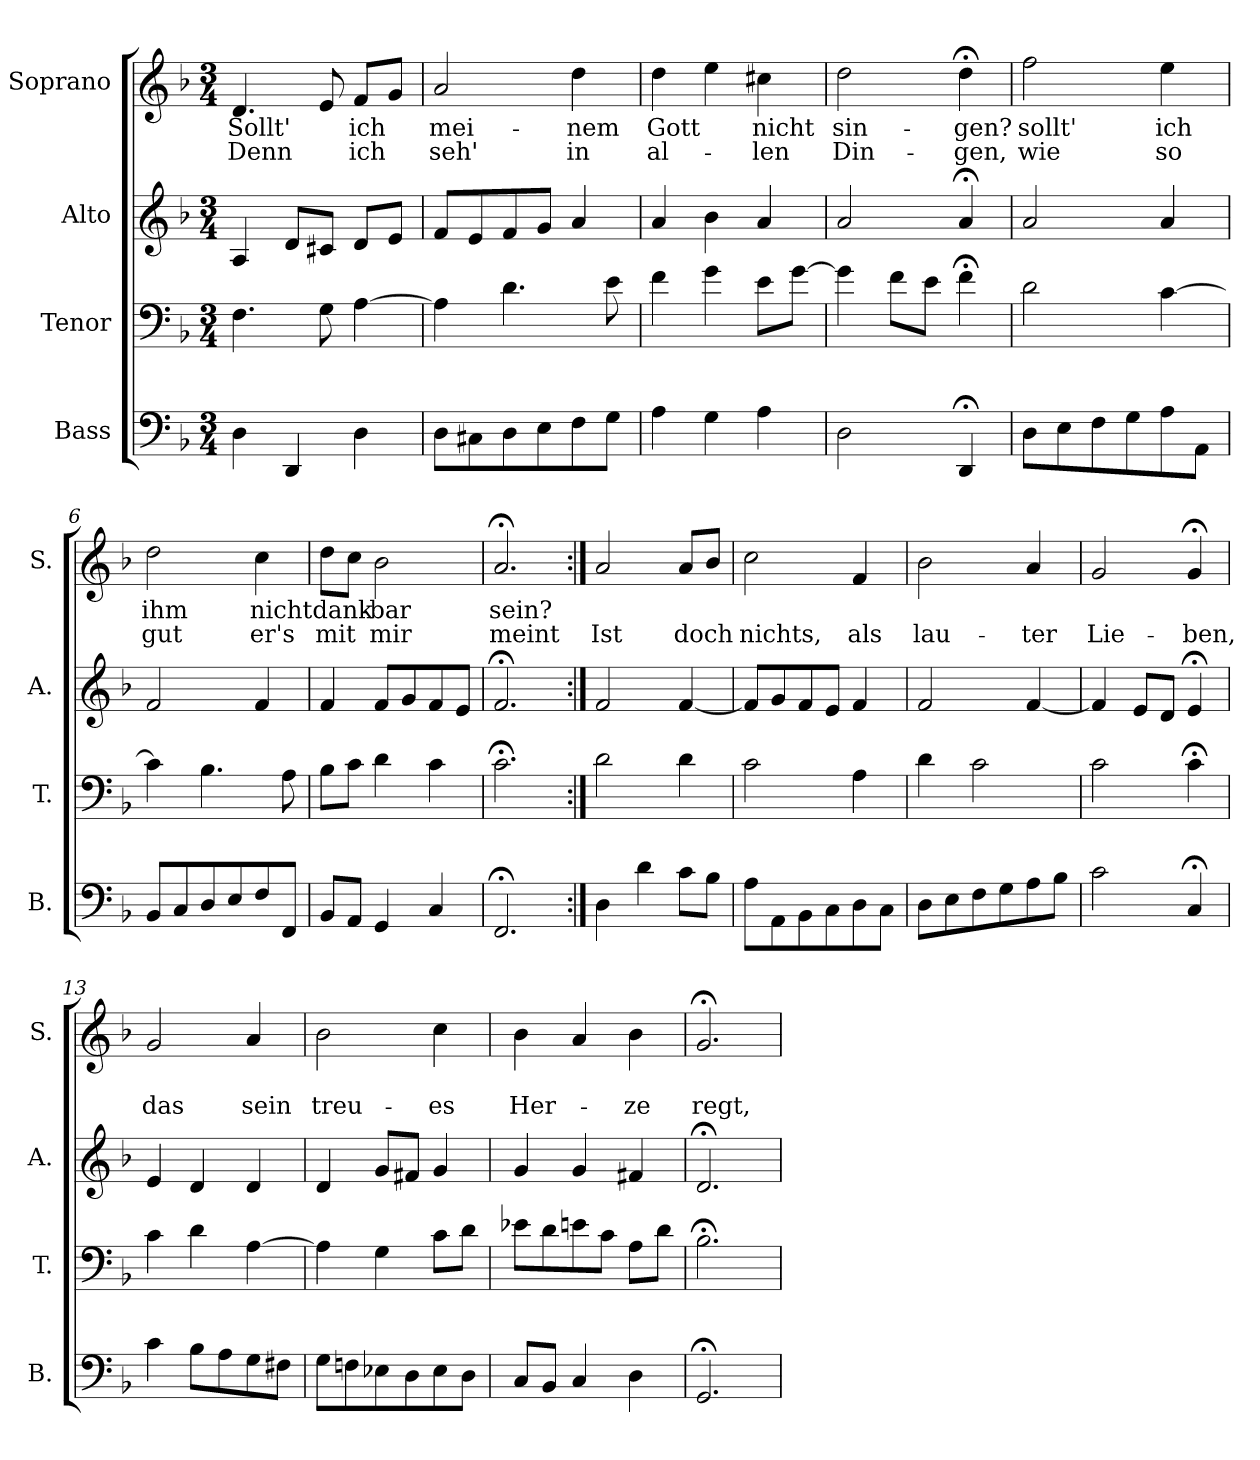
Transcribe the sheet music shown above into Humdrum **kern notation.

**kern	**kern	**kern	**kern	**text	**text
*part4	*part3	*part2	*part1	*part1	*part1
*staff4	*staff3	*staff2	*staff1	*staff1	*staff1
*I"Bass	*I"Tenor	*I"Alto	*I"Soprano	*	*
*I'B.	*I'T.	*I'A.	*I'S.	*	*
*clefF4	*clefF4	*clefG2	*clefG2	*	*
*k[b-]	*k[b-]	*k[b-]	*k[b-]	*	*
*F:	*F:	*F:	*d:	*	*
*M3/4	*M3/4	*M3/4	*M3/4	*	*
=1	=1	=1	=1	=1	=1
4D\	4.F\	4A/	4.d/	Sollt'	Denn
4DD/	.	8d/L	.	.	.
.	8G\	8c#X/J	8e/	.	.
4D\	[4A\	8d/L	8f/L	ich	ich
.	.	8e/J	8g/J	.	.
=2	=2	=2	=2	=2	=2
8D\L	4A\]	8f/L	2a/	mei-	seh'
8C#X\	.	8e/	.	.	.
8D\	4.d\	8f/	.	.	.
8E\	.	8g/J	.	.	.
8F\	.	4a/	4dd\	-nem	in
8G\J	8e\	.	.	.	.
=3	=3	=3	=3	=3	=3
4A\	4f\	4a/	4dd\	Gott	al-
4G\	4g\	4b-\	4ee\	.	.
4A\	8e\L	4a/	4cc#X\	nicht	-len
.	[8g\J	.	.	.	.
=4	=4	=4	=4	=4	=4
2D\	4g\]	2a/	2dd\	sin-	Din-
.	8f\L	.	.	.	.
.	8e\J	.	.	.	.
4DD;</	4f;<\	4a;</	4dd;<\	-gen?	-gen,
=5	=5	=5	=5	=5	=5
8D\L	2d\	2a/	2ff\	sollt'	wie
8E\	.	.	.	.	.
8F\	.	.	.	.	.
8G\	.	.	.	.	.
8A\	[4c\	4a/	4ee\	ich	so
8AA\J	.	.	.	.	.
=6	=6	=6	=6	=6	=6
8BB-/L	4c\]	2f/	2dd\	ihm	gut
8C/	.	.	.	.	.
8D/	4.B-\	.	.	.	.
8E/	.	.	.	.	.
8F/	.	4f/	4cc\	nicht	er's
8FF/J	8A\	.	.	.	.
=7	=7	=7	=7	=7	=7
8BB-/L	8B-\L	4f/	8dd\L	dank-	mit
8AA/J	8c\J	.	8cc\J	.	.
4GG/	4d\	8f/L	2b-\	-bar	mir
.	.	8g/	.	.	.
4C/	4c\	8f/	.	.	.
.	.	8e/J	.	.	.
!!LO:LB:g=z
=8	=8	=8	=8	=8	=8
2.FF;</	2.c;<\	2.f;</	2.a;</	sein?	meint
=9:|!	=9:|!	=9:|!	=9:|!	=9:|!	=9:|!
4D\	2d\	2f/	2a/	.	Ist
4d\	.	.	.	.	.
8c\L	4d\	[4f/	8a/L	.	doch
8B-\J	.	.	8b-/J	.	.
=10	=10	=10	=10	=10	=10
8A\L	2c\	8f/L]	2cc\	.	nichts,
8AA\	.	8g/	.	.	.
8BB-\	.	8f/	.	.	.
8C\	.	8e/J	.	.	.
8D\	4A\	4f/	4f/	.	als
8C\J	.	.	.	.	.
=11	=11	=11	=11	=11	=11
8D\L	4d\	2f/	2b-\	.	lau-
8E\	.	.	.	.	.
8F\	2c\	.	.	.	.
8G\	.	.	.	.	.
8A\	.	[4f/	4a/	.	-ter
8B-\J	.	.	.	.	.
=12	=12	=12	=12	=12	=12
2c\	2c\	4f/]	2g/	.	Lie-
.	.	8e/L	.	.	.
.	.	8d/J	.	.	.
4C;</	4c;<\	4e;</	4g;</	.	-ben,
=13	=13	=13	=13	=13	=13
4c\	4c\	4e/	2g/	.	das
8B-\L	4d\	4d/	.	.	.
8A\	.	.	.	.	.
8G\	[4A\	4d/	4a/	.	sein
8F#X\J	.	.	.	.	.
=14	=14	=14	=14	=14	=14
8G\L	4A\]	4d/	2b-\	.	treu-
8Fn\	.	.	.	.	.
8E-X\	4G\	8g/L	.	.	.
8D\	.	8f#X/J	.	.	.
8E-\	8c\L	4g/	4cc\	.	-es
8D\J	8d\J	.	.	.	.
=15	=15	=15	=15	=15	=15
8C/L	8e-X\L	4g/	4b-\	.	Her-
8BB-/J	8d\	.	.	.	.
4C/	8en\	4g/	4a/	.	.
.	8c\J	.	.	.	.
4D\	8A\L	4f#X/	4b-\	.	-ze
.	8d\J	.	.	.	.
=16	=16	=16	=16	=16	=16
2.GG;</	2.B-;<\	2.d;</	2.g;</	.	regt,
=	=	=	=	=	=
*-	*-	*-	*-	*-	*-
